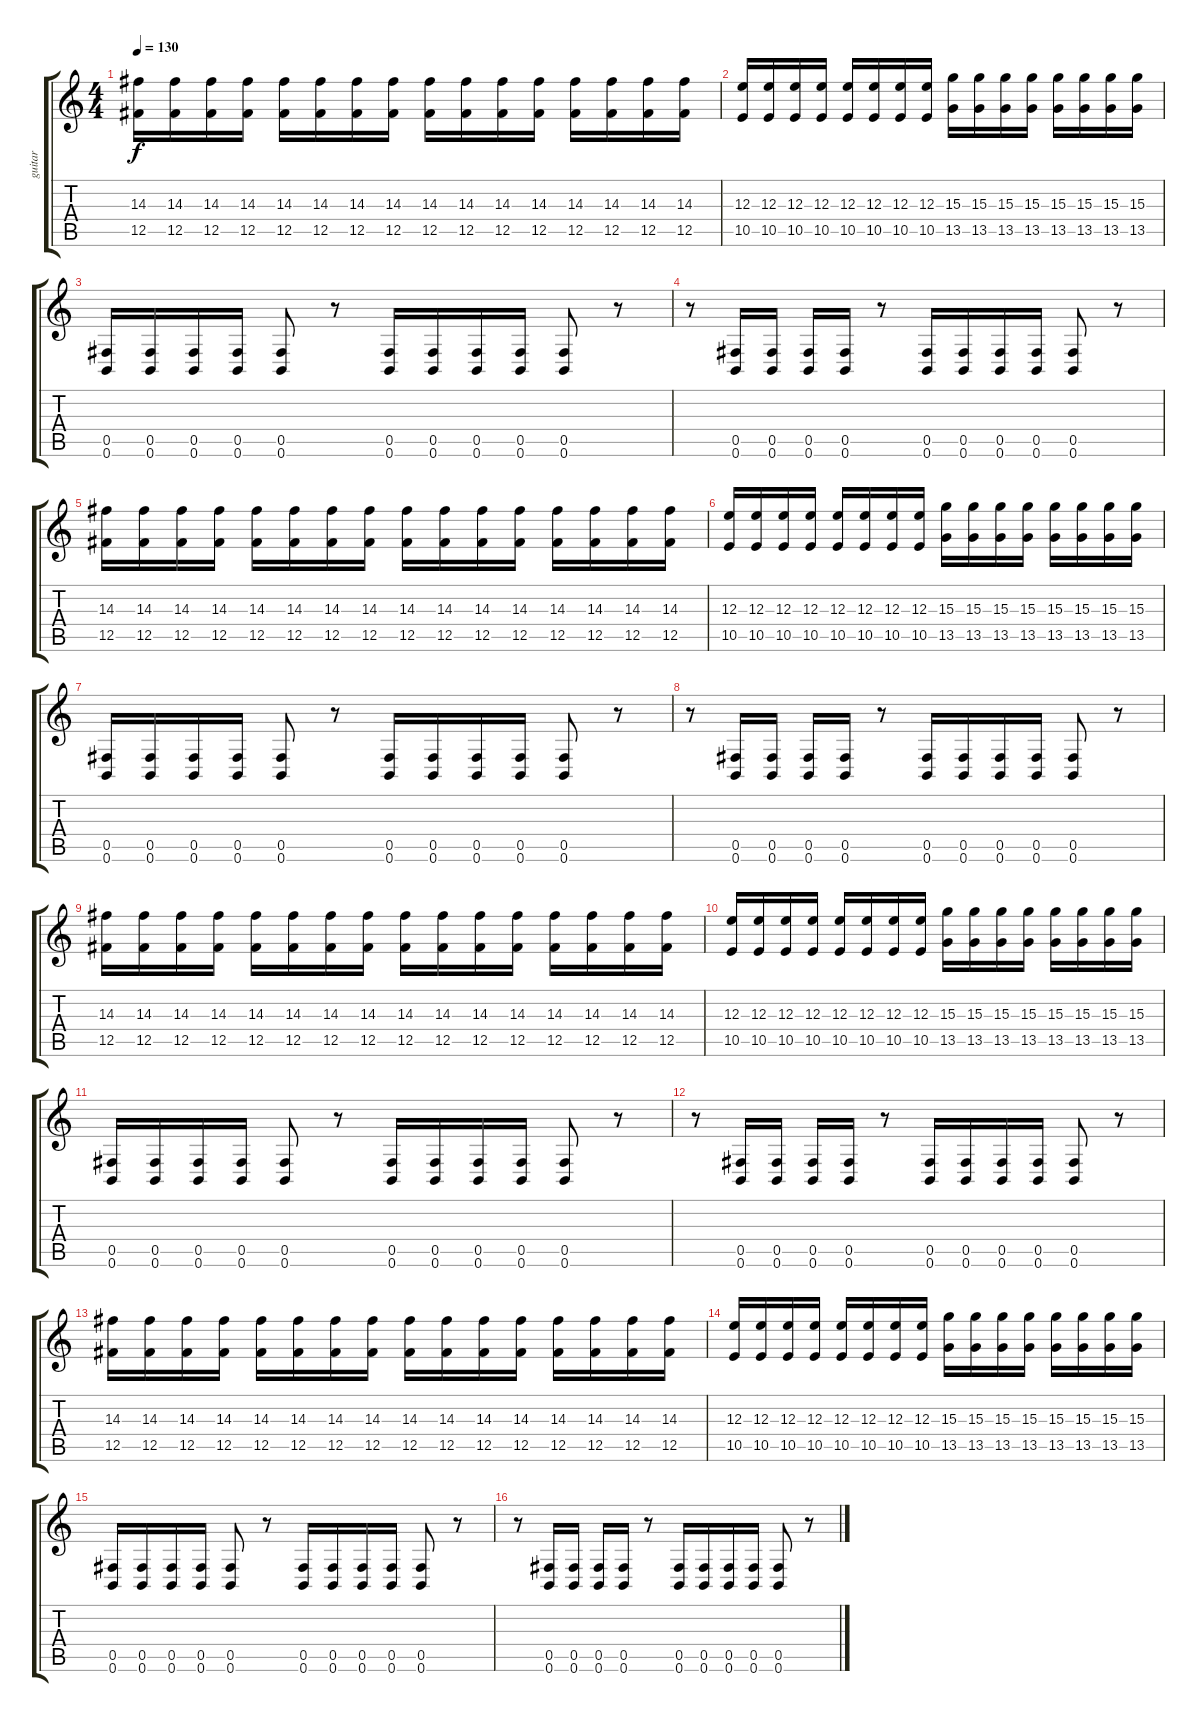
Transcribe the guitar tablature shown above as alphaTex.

\track ("guitar" "guitar") {instrument distortionguitar}
\staff {score tabs}
\tuning (Db4 Ab3 E3 B2 Gb2 B1) {hide}
\ts (4 4)
\tempo 130
\clef g2
\ks c
(14.3 12.5).16{dy f} (14.3 12.5).16 (14.3 12.5).16 (14.3 12.5).16 (14.3 12.5).16 (14.3 12.5).16 (14.3 12.5).16 (14.3 12.5).16 (14.3 12.5).16 (14.3 12.5).16 (14.3 12.5).16 (14.3 12.5).16 (14.3 12.5).16 (14.3 12.5).16 (14.3 12.5).16 (14.3 12.5).16 |
(12.3 10.5).16 (12.3 10.5).16 (12.3 10.5).16 (12.3 10.5).16 (12.3 10.5).16 (12.3 10.5).16 (12.3 10.5).16 (12.3 10.5).16 (15.3 13.5).16 (15.3 13.5).16 (15.3 13.5).16 (15.3 13.5).16 (15.3 13.5).16 (15.3 13.5).16 (15.3 13.5).16 (15.3 13.5).16 |
(0.5 0.6).16 (0.5 0.6).16 (0.5 0.6).16 (0.5 0.6).16 (0.5 0.6).8 r.8 (0.5 0.6).16 (0.5 0.6).16 (0.5 0.6).16 (0.5 0.6).16 (0.5 0.6).8 r.8 |
r.8 (0.5 0.6).16 (0.5 0.6).16 (0.5 0.6).16 (0.5 0.6).16 r.8 (0.5 0.6).16 (0.5 0.6).16 (0.5 0.6).16 (0.5 0.6).16 (0.5 0.6).8 r.8 |
(14.3 12.5).16 (14.3 12.5).16 (14.3 12.5).16 (14.3 12.5).16 (14.3 12.5).16 (14.3 12.5).16 (14.3 12.5).16 (14.3 12.5).16 (14.3 12.5).16 (14.3 12.5).16 (14.3 12.5).16 (14.3 12.5).16 (14.3 12.5).16 (14.3 12.5).16 (14.3 12.5).16 (14.3 12.5).16 |
(12.3 10.5).16 (12.3 10.5).16 (12.3 10.5).16 (12.3 10.5).16 (12.3 10.5).16 (12.3 10.5).16 (12.3 10.5).16 (12.3 10.5).16 (15.3 13.5).16 (15.3 13.5).16 (15.3 13.5).16 (15.3 13.5).16 (15.3 13.5).16 (15.3 13.5).16 (15.3 13.5).16 (15.3 13.5).16 |
(0.5 0.6).16 (0.5 0.6).16 (0.5 0.6).16 (0.5 0.6).16 (0.5 0.6).8 r.8 (0.5 0.6).16 (0.5 0.6).16 (0.5 0.6).16 (0.5 0.6).16 (0.5 0.6).8 r.8 |
r.8 (0.5 0.6).16 (0.5 0.6).16 (0.5 0.6).16 (0.5 0.6).16 r.8 (0.5 0.6).16 (0.5 0.6).16 (0.5 0.6).16 (0.5 0.6).16 (0.5 0.6).8 r.8 |
(14.3 12.5).16 (14.3 12.5).16 (14.3 12.5).16 (14.3 12.5).16 (14.3 12.5).16 (14.3 12.5).16 (14.3 12.5).16 (14.3 12.5).16 (14.3 12.5).16 (14.3 12.5).16 (14.3 12.5).16 (14.3 12.5).16 (14.3 12.5).16 (14.3 12.5).16 (14.3 12.5).16 (14.3 12.5).16 |
(12.3 10.5).16 (12.3 10.5).16 (12.3 10.5).16 (12.3 10.5).16 (12.3 10.5).16 (12.3 10.5).16 (12.3 10.5).16 (12.3 10.5).16 (15.3 13.5).16 (15.3 13.5).16 (15.3 13.5).16 (15.3 13.5).16 (15.3 13.5).16 (15.3 13.5).16 (15.3 13.5).16 (15.3 13.5).16 |
(0.5 0.6).16 (0.5 0.6).16 (0.5 0.6).16 (0.5 0.6).16 (0.5 0.6).8 r.8 (0.5 0.6).16 (0.5 0.6).16 (0.5 0.6).16 (0.5 0.6).16 (0.5 0.6).8 r.8 |
r.8 (0.5 0.6).16 (0.5 0.6).16 (0.5 0.6).16 (0.5 0.6).16 r.8 (0.5 0.6).16 (0.5 0.6).16 (0.5 0.6).16 (0.5 0.6).16 (0.5 0.6).8 r.8 |
(14.3 12.5).16 (14.3 12.5).16 (14.3 12.5).16 (14.3 12.5).16 (14.3 12.5).16 (14.3 12.5).16 (14.3 12.5).16 (14.3 12.5).16 (14.3 12.5).16 (14.3 12.5).16 (14.3 12.5).16 (14.3 12.5).16 (14.3 12.5).16 (14.3 12.5).16 (14.3 12.5).16 (14.3 12.5).16 |
(12.3 10.5).16 (12.3 10.5).16 (12.3 10.5).16 (12.3 10.5).16 (12.3 10.5).16 (12.3 10.5).16 (12.3 10.5).16 (12.3 10.5).16 (15.3 13.5).16 (15.3 13.5).16 (15.3 13.5).16 (15.3 13.5).16 (15.3 13.5).16 (15.3 13.5).16 (15.3 13.5).16 (15.3 13.5).16 |
(0.5 0.6).16 (0.5 0.6).16 (0.5 0.6).16 (0.5 0.6).16 (0.5 0.6).8 r.8 (0.5 0.6).16 (0.5 0.6).16 (0.5 0.6).16 (0.5 0.6).16 (0.5 0.6).8 r.8 |
r.8 (0.5 0.6).16 (0.5 0.6).16 (0.5 0.6).16 (0.5 0.6).16 r.8 (0.5 0.6).16 (0.5 0.6).16 (0.5 0.6).16 (0.5 0.6).16 (0.5 0.6).8 r.8
